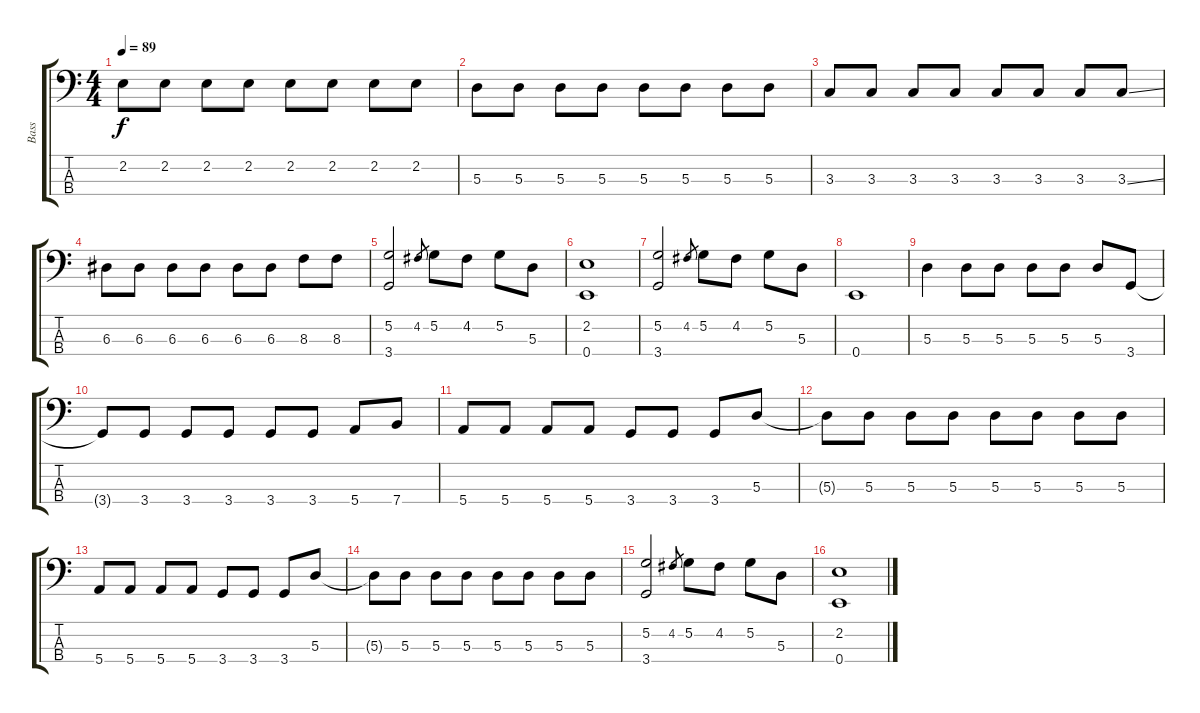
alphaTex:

\track ("Bass" "Bass") {instrument electricbassfinger}
\staff {score tabs}
\tuning (G2 D2 A1 E1) {hide}
\ts (4 4)
\tempo 89
\clef f4
\ks c
2.2.8{dy f} 2.2.8 2.2.8 2.2.8 2.2.8 2.2.8 2.2.8 2.2.8 |
5.3.8 5.3.8 5.3.8 5.3.8 5.3.8 5.3.8 5.3.8 5.3.8 |
3.3.8 3.3.8 3.3.8 3.3.8 3.3.8 3.3.8 3.3.8 3.3{ss}.8 |
6.3.8 6.3.8 6.3.8 6.3.8 6.3.8 6.3.8 8.3.8 8.3.8 |
(5.2 3.4).2 4.2.8{gr} 5.2.8 4.2.8 5.2.8 5.3.8 |
(2.2 0.4).1 |
(5.2 3.4).2 4.2.8{gr} 5.2.8 4.2.8 5.2.8 5.3.8 |
0.4.1 |
5.3.4 5.3.8 5.3.8 5.3.8 5.3.8 5.3.8 3.4.8 |
3.4{t}.8 3.4.8 3.4.8 3.4.8 3.4.8 3.4.8 5.4.8 7.4.8 |
5.4.8 5.4.8 5.4.8 5.4.8 3.4.8 3.4.8 3.4.8 5.3.8 |
5.3{t}.8 5.3.8 5.3.8 5.3.8 5.3.8 5.3.8 5.3.8 5.3.8 |
5.4.8 5.4.8 5.4.8 5.4.8 3.4.8 3.4.8 3.4.8 5.3.8 |
5.3{t}.8 5.3.8 5.3.8 5.3.8 5.3.8 5.3.8 5.3.8 5.3.8 |
(5.2 3.4).2 4.2.8{gr} 5.2.8 4.2.8 5.2.8 5.3.8 |
(2.2 0.4).1
